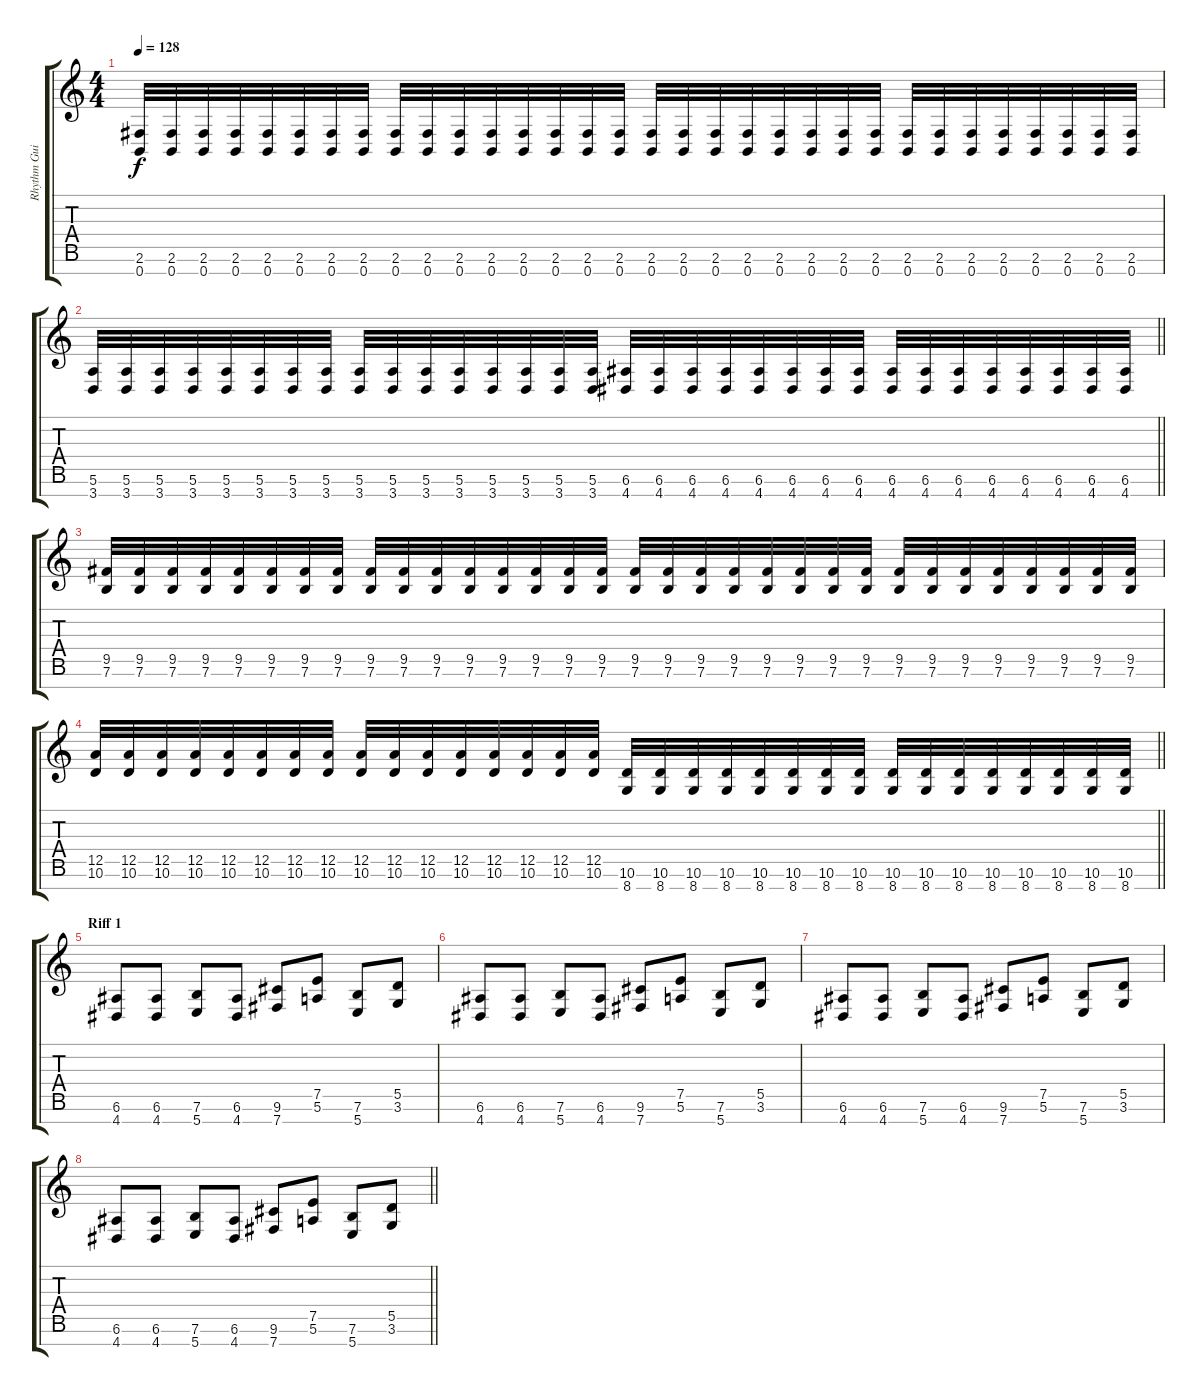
\track ("Rhythm Guitar 1" "Rhythm Gui") {instrument distortionguitar}
\staff {score tabs}
\tuning (E4 B3 G3 D3 A2 E2 B1) {hide}
\ts (4 4)
\tempo 128
\clef g2
\ks c
(2.6 0.7).32{dy f} (2.6 0.7).32 (2.6 0.7).32 (2.6 0.7).32 (2.6 0.7).32 (2.6 0.7).32 (2.6 0.7).32 (2.6 0.7).32 (2.6 0.7).32 (2.6 0.7).32 (2.6 0.7).32 (2.6 0.7).32 (2.6 0.7).32 (2.6 0.7).32 (2.6 0.7).32 (2.6 0.7).32 (2.6 0.7).32 (2.6 0.7).32 (2.6 0.7).32 (2.6 0.7).32 (2.6 0.7).32 (2.6 0.7).32 (2.6 0.7).32 (2.6 0.7).32 (2.6 0.7).32 (2.6 0.7).32 (2.6 0.7).32 (2.6 0.7).32 (2.6 0.7).32 (2.6 0.7).32 (2.6 0.7).32 (2.6 0.7).32 |
\barLineRight lightlight
(5.6 3.7).32 (5.6 3.7).32 (5.6 3.7).32 (5.6 3.7).32 (5.6 3.7).32 (5.6 3.7).32 (5.6 3.7).32 (5.6 3.7).32 (5.6 3.7).32 (5.6 3.7).32 (5.6 3.7).32 (5.6 3.7).32 (5.6 3.7).32 (5.6 3.7).32 (5.6 3.7).32 (5.6 3.7).32 (6.6 4.7).32 (6.6 4.7).32 (6.6 4.7).32 (6.6 4.7).32 (6.6 4.7).32 (6.6 4.7).32 (6.6 4.7).32 (6.6 4.7).32 (6.6 4.7).32 (6.6 4.7).32 (6.6 4.7).32 (6.6 4.7).32 (6.6 4.7).32 (6.6 4.7).32 (6.6 4.7).32 (6.6 4.7).32 |
(9.5 7.6).32 (9.5 7.6).32 (9.5 7.6).32 (9.5 7.6).32 (9.5 7.6).32 (9.5 7.6).32 (9.5 7.6).32 (9.5 7.6).32 (9.5 7.6).32 (9.5 7.6).32 (9.5 7.6).32 (9.5 7.6).32 (9.5 7.6).32 (9.5 7.6).32 (9.5 7.6).32 (9.5 7.6).32 (9.5 7.6).32 (9.5 7.6).32 (9.5 7.6).32 (9.5 7.6).32 (9.5 7.6).32 (9.5 7.6).32 (9.5 7.6).32 (9.5 7.6).32 (9.5 7.6).32 (9.5 7.6).32 (9.5 7.6).32 (9.5 7.6).32 (9.5 7.6).32 (9.5 7.6).32 (9.5 7.6).32 (9.5 7.6).32 |
\barLineRight lightlight
(12.5 10.6).32 (12.5 10.6).32 (12.5 10.6).32 (12.5 10.6).32 (12.5 10.6).32 (12.5 10.6).32 (12.5 10.6).32 (12.5 10.6).32 (12.5 10.6).32 (12.5 10.6).32 (12.5 10.6).32 (12.5 10.6).32 (12.5 10.6).32 (12.5 10.6).32 (12.5 10.6).32 (12.5 10.6).32 (10.6 8.7).32 (10.6 8.7).32 (10.6 8.7).32 (10.6 8.7).32 (10.6 8.7).32 (10.6 8.7).32 (10.6 8.7).32 (10.6 8.7).32 (10.6 8.7).32 (10.6 8.7).32 (10.6 8.7).32 (10.6 8.7).32 (10.6 8.7).32 (10.6 8.7).32 (10.6 8.7).32 (10.6 8.7).32 |
\section ("" "Riff 1")
(6.6 4.7).8 (6.6 4.7).8 (7.6 5.7).8 (6.6 4.7).8 (9.6 7.7).8 (7.5 5.6).8 (7.6 5.7).8 (5.5 3.6).8 |
(6.6 4.7).8 (6.6 4.7).8 (7.6 5.7).8 (6.6 4.7).8 (9.6 7.7).8 (7.5 5.6).8 (7.6 5.7).8 (5.5 3.6).8 |
(6.6 4.7).8 (6.6 4.7).8 (7.6 5.7).8 (6.6 4.7).8 (9.6 7.7).8 (7.5 5.6).8 (7.6 5.7).8 (5.5 3.6).8 |
\barLineRight lightlight
(6.6 4.7).8 (6.6 4.7).8 (7.6 5.7).8 (6.6 4.7).8 (9.6 7.7).8 (7.5 5.6).8 (7.6 5.7).8 (5.5 3.6).8
